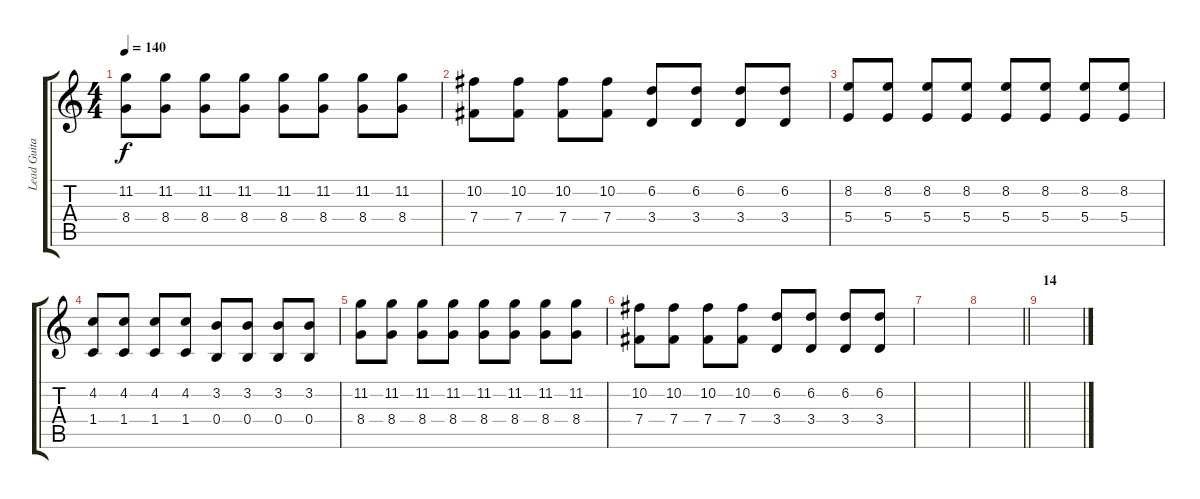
\track ("Lead Guitar" "Lead Guita") {instrument distortionguitar}
\staff {score tabs}
\tuning (Db4 Ab3 E3 B2 Gb2 B1) {hide}
\ts (4 4)
\tempo 140
\clef g2
\ks c
(11.2 8.4).8{dy f} (11.2 8.4).8 (11.2 8.4).8 (11.2 8.4).8 (11.2 8.4).8 (11.2 8.4).8 (11.2 8.4).8 (11.2 8.4).8 |
(10.2 7.4).8 (10.2 7.4).8 (10.2 7.4).8 (10.2 7.4).8 (6.2 3.4).8 (6.2 3.4).8 (6.2 3.4).8 (6.2 3.4).8 |
(8.2 5.4).8 (8.2 5.4).8 (8.2 5.4).8 (8.2 5.4).8 (8.2 5.4).8 (8.2 5.4).8 (8.2 5.4).8 (8.2 5.4).8 |
(4.2 1.4).8 (4.2 1.4).8 (4.2 1.4).8 (4.2 1.4).8 (3.2 0.4).8 (3.2 0.4).8 (3.2 0.4).8 (3.2 0.4).8 |
(11.2 8.4).8 (11.2 8.4).8 (11.2 8.4).8 (11.2 8.4).8 (11.2 8.4).8 (11.2 8.4).8 (11.2 8.4).8 (11.2 8.4).8 |
(10.2 7.4).8 (10.2 7.4).8 (10.2 7.4).8 (10.2 7.4).8 (6.2 3.4).8 (6.2 3.4).8 (6.2 3.4).8 (6.2 3.4).8 |
|
\barLineRight lightlight
|
\section ("" "14")
